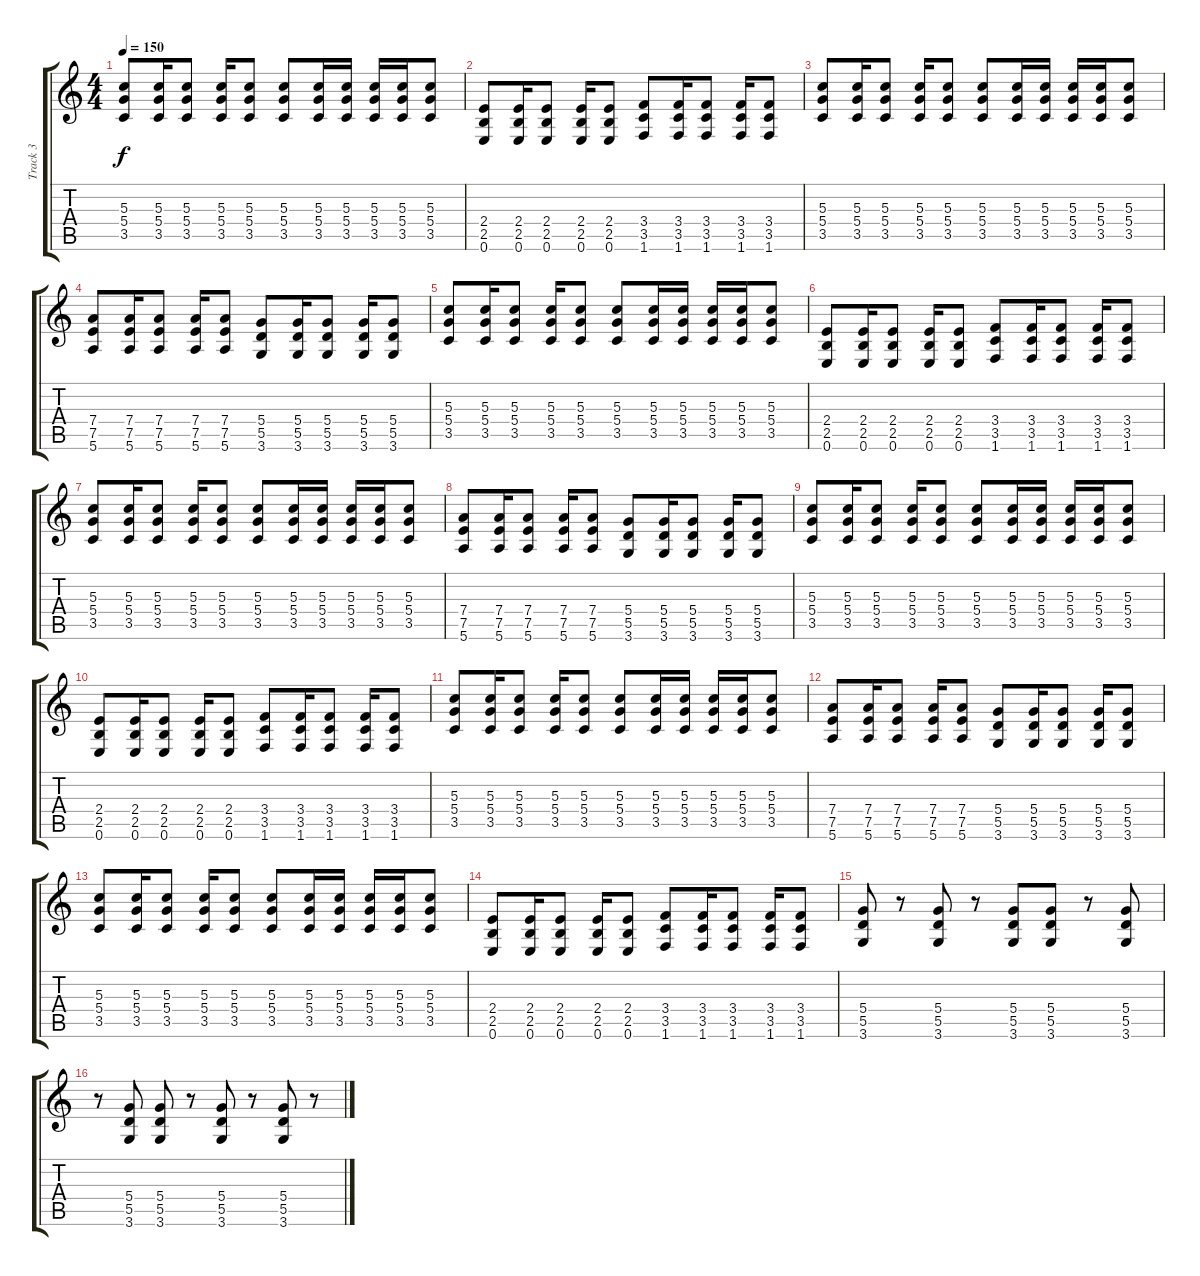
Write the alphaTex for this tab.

\track ("Track 3" "Track 3") {instrument distortionguitar}
\staff {score tabs}
\tuning (E4 B3 G3 D3 A2 E2) {hide}
\ts (4 4)
\tempo 150
\clef g2
\ks c
(5.3 5.4 3.5).8{dy f} (5.3 5.4 3.5).16 (5.3 5.4 3.5).8 (5.3 5.4 3.5).16 (5.3 5.4 3.5).8 (5.3 5.4 3.5).8 (5.3 5.4 3.5).16 (5.3 5.4 3.5).16 (5.3 5.4 3.5).16 (5.3 5.4 3.5).16 (5.3 5.4 3.5).8 |
(2.4 2.5 0.6).8 (2.4 2.5 0.6).16 (2.4 2.5 0.6).8 (2.4 2.5 0.6).16 (2.4 2.5 0.6).8 (3.4 3.5 1.6).8 (3.4 3.5 1.6).16 (3.4 3.5 1.6).8 (3.4 3.5 1.6).16 (3.4 3.5 1.6).8 |
(5.3 5.4 3.5).8 (5.3 5.4 3.5).16 (5.3 5.4 3.5).8 (5.3 5.4 3.5).16 (5.3 5.4 3.5).8 (5.3 5.4 3.5).8 (5.3 5.4 3.5).16 (5.3 5.4 3.5).16 (5.3 5.4 3.5).16 (5.3 5.4 3.5).16 (5.3 5.4 3.5).8 |
(7.4 7.5 5.6).8 (7.4 7.5 5.6).16 (7.4 7.5 5.6).8 (7.4 7.5 5.6).16 (7.4 7.5 5.6).8 (5.4 5.5 3.6).8 (5.4 5.5 3.6).16 (5.4 5.5 3.6).8 (5.4 5.5 3.6).16 (5.4 5.5 3.6).8 |
(5.3 5.4 3.5).8 (5.3 5.4 3.5).16 (5.3 5.4 3.5).8 (5.3 5.4 3.5).16 (5.3 5.4 3.5).8 (5.3 5.4 3.5).8 (5.3 5.4 3.5).16 (5.3 5.4 3.5).16 (5.3 5.4 3.5).16 (5.3 5.4 3.5).16 (5.3 5.4 3.5).8 |
(2.4 2.5 0.6).8 (2.4 2.5 0.6).16 (2.4 2.5 0.6).8 (2.4 2.5 0.6).16 (2.4 2.5 0.6).8 (3.4 3.5 1.6).8 (3.4 3.5 1.6).16 (3.4 3.5 1.6).8 (3.4 3.5 1.6).16 (3.4 3.5 1.6).8 |
(5.3 5.4 3.5).8 (5.3 5.4 3.5).16 (5.3 5.4 3.5).8 (5.3 5.4 3.5).16 (5.3 5.4 3.5).8 (5.3 5.4 3.5).8 (5.3 5.4 3.5).16 (5.3 5.4 3.5).16 (5.3 5.4 3.5).16 (5.3 5.4 3.5).16 (5.3 5.4 3.5).8 |
(7.4 7.5 5.6).8 (7.4 7.5 5.6).16 (7.4 7.5 5.6).8 (7.4 7.5 5.6).16 (7.4 7.5 5.6).8 (5.4 5.5 3.6).8 (5.4 5.5 3.6).16 (5.4 5.5 3.6).8 (5.4 5.5 3.6).16 (5.4 5.5 3.6).8 |
(5.3 5.4 3.5).8 (5.3 5.4 3.5).16 (5.3 5.4 3.5).8 (5.3 5.4 3.5).16 (5.3 5.4 3.5).8 (5.3 5.4 3.5).8 (5.3 5.4 3.5).16 (5.3 5.4 3.5).16 (5.3 5.4 3.5).16 (5.3 5.4 3.5).16 (5.3 5.4 3.5).8 |
(2.4 2.5 0.6).8 (2.4 2.5 0.6).16 (2.4 2.5 0.6).8 (2.4 2.5 0.6).16 (2.4 2.5 0.6).8 (3.4 3.5 1.6).8 (3.4 3.5 1.6).16 (3.4 3.5 1.6).8 (3.4 3.5 1.6).16 (3.4 3.5 1.6).8 |
(5.3 5.4 3.5).8 (5.3 5.4 3.5).16 (5.3 5.4 3.5).8 (5.3 5.4 3.5).16 (5.3 5.4 3.5).8 (5.3 5.4 3.5).8 (5.3 5.4 3.5).16 (5.3 5.4 3.5).16 (5.3 5.4 3.5).16 (5.3 5.4 3.5).16 (5.3 5.4 3.5).8 |
(7.4 7.5 5.6).8 (7.4 7.5 5.6).16 (7.4 7.5 5.6).8 (7.4 7.5 5.6).16 (7.4 7.5 5.6).8 (5.4 5.5 3.6).8 (5.4 5.5 3.6).16 (5.4 5.5 3.6).8 (5.4 5.5 3.6).16 (5.4 5.5 3.6).8 |
(5.3 5.4 3.5).8 (5.3 5.4 3.5).16 (5.3 5.4 3.5).8 (5.3 5.4 3.5).16 (5.3 5.4 3.5).8 (5.3 5.4 3.5).8 (5.3 5.4 3.5).16 (5.3 5.4 3.5).16 (5.3 5.4 3.5).16 (5.3 5.4 3.5).16 (5.3 5.4 3.5).8 |
(2.4 2.5 0.6).8 (2.4 2.5 0.6).16 (2.4 2.5 0.6).8 (2.4 2.5 0.6).16 (2.4 2.5 0.6).8 (3.4 3.5 1.6).8 (3.4 3.5 1.6).16 (3.4 3.5 1.6).8 (3.4 3.5 1.6).16 (3.4 3.5 1.6).8 |
(5.4 5.5 3.6).8 r.8 (5.4 5.5 3.6).8 r.8 (5.4 5.5 3.6).8 (5.4 5.5 3.6).8 r.8 (5.4 5.5 3.6).8 |
r.8 (5.4 5.5 3.6).8 (5.4 5.5 3.6).8 r.8 (5.4 5.5 3.6).8 r.8 (5.4 5.5 3.6).8 r.8
